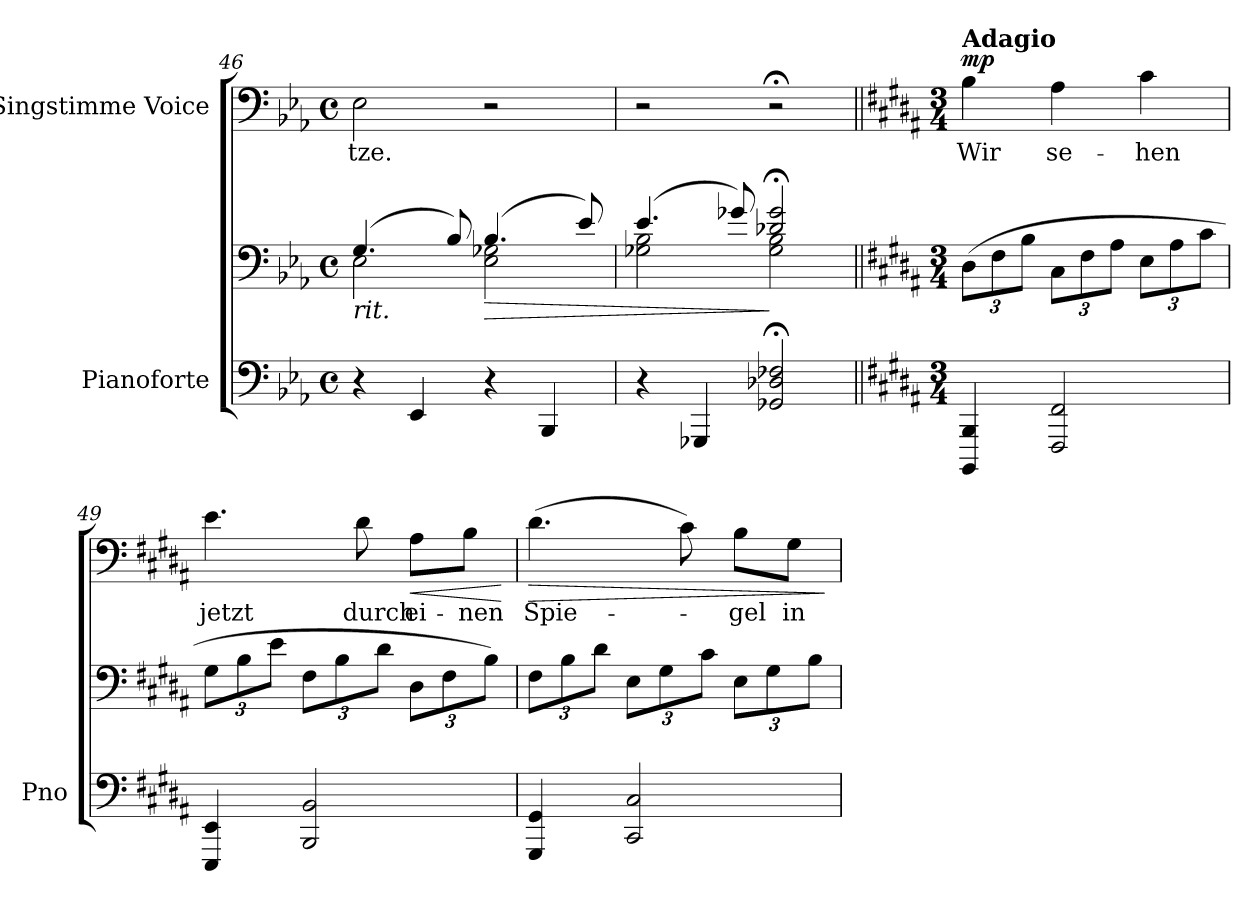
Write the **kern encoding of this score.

**kern	**kern	**dynam	**kern	**text	**dynam
*part2	*part2	*part2	*part1	*part1	*part1
*staff3	*staff2	*staff2/3	*staff1	*staff1	*staff1
*I"Pianoforte	*	*	*I"Singstimme Voice	*	*
*I'Pno	*	*	*	*	*
!!LO:PB:g=z
*clefF4	*clefF4	*	*clefF4	*	*
*k[b-e-a-]	*k[b-e-a-]	*	*k[b-e-a-]	*	*
*M4/4	*M4/4	*	*M4/4	*	*
*met(c)	*met(c)	*	*met(c)	*	*
*MM90	*MM90	*	*MM90	*	*
=46	=46	=46	=46	=46	=46
*	*^	*	*	*	*
!	!LO:TX:b:i:t=rit.	!	!	!	!	!
!	!	!	!	!	!LO:LY:b	!
4r	(>4.G/	2E-\	.	2E-\	-tze.	.
4EE-/	.	.	.	.	.	.
.	8B-/)	.	.	.	.	.
!	!	!	!LO:HP:b	!	!	!
4r	(>4.B-/	2E-\ 2G-X\	>	2r	.	.
4BBB-/	.	.	.	.	.	.
.	8e-/)	.	.	.	.	.
=47	=47	=47	=47	=47	=47	=47
*	*	*	*	*MM80	*	*
4r	(>4.e-/	2G-X\ 2B-\	.	2r	.	.
4GGG-X/	.	.	.	.	.	.
.	8g-X/)	.	.	.	.	.
2GG-X/;< 2D-X/;< 2F-X/;<	2d-X/;< 2g-/;<	2G-\ 2B-\	]	2r;<	.	.
*	*v	*v	*	*	*	*
=48||	=48||	=48||	=48||	=48||	=48||
*k[f#c#g#d#a#]	*k[f#c#g#d#a#]	*	*k[f#c#g#d#a#]	*	*
*M3/4	*M3/4	*	*M3/4	*	*
*	*Xbrackettup	*	*	*	*
*	*^	*	*	*	*
!	!	!	!	!LO:TX:a:B:t=Adagio	!	!
!	!	!	!LO:DY:b	!	!LO:LY:b	!
!	!	!	!LO:DY:n=1:b	!	!	!LO:DY:a
*	*v	*v	*	*	*	*
4BBBB/ 4BBB/	(>12D#\L	p other-dynamics	4B\	Wir	mp
.	12F#\	.	.	.	.
.	12B\J	.	.	.	.
!	!	!	!	!LO:LY:b	!
2FFF#/ 2FF#/	12C#\L	.	4A#\	se-	.
.	12F#\	.	.	.	.
.	12A#\J	.	.	.	.
!	!	!	!	!LO:LY:b	!
.	12E\L	.	4c#\	-hen	.
.	12A#\	.	.	.	.
.	12c#\J	.	.	.	.
=49	=49	=49	=49	=49	=49
!	!	!	!	!LO:LY:b	!
4EEE/ 4EE/	12G#\L	.	4.e\	jetzt	.
.	12B\	.	.	.	.
.	12e\J	.	.	.	.
2BBB/ 2BB/	12F#\L	.	.	.	.
.	12B\	.	.	.	.
!	!	!	!	!LO:LY:b	!
.	.	.	8d#\	durch	.
.	12d#\J	.	.	.	.
!	!	!	!	!LO:LY:b	!LO:HP:b
.	12D#\L	.	8A#\L	ei-	<
.	12F#\	.	.	.	.
!	!	!	!	!LO:LY:b	!
.	.	.	8B\J	-nen	.
.	12B\J)	.	.	.	.
.	.	.	.	.	[
!!LO:LB:g=z
=50	=50	=50	=50	=50	=50
!	!	!	!	!LO:LY:b	!LO:HP:b
4GGG#/ 4GG#/	12F#\L	.	(>4.d#\	Spie-	>
.	12B\	.	.	.	.
.	12d#\J	.	.	.	.
2CC#/ 2C#/	12E\L	.	.	.	.
.	12G#\	.	.	.	.
.	.	.	8c#\)	.	.
.	12c#\J	.	.	.	.
!	!	!	!	!LO:LY:b	!
.	12E\L	.	8B\L	-gel	.
.	12G#\	.	.	.	.
!	!	!	!	!LO:LY:b	!
.	.	.	8G#\J	in	.
.	12B\J	.	.	.	.
.	.	.	.	.	]
=	=	=	=	=	=
*-	*-	*-	*-	*-	*-
